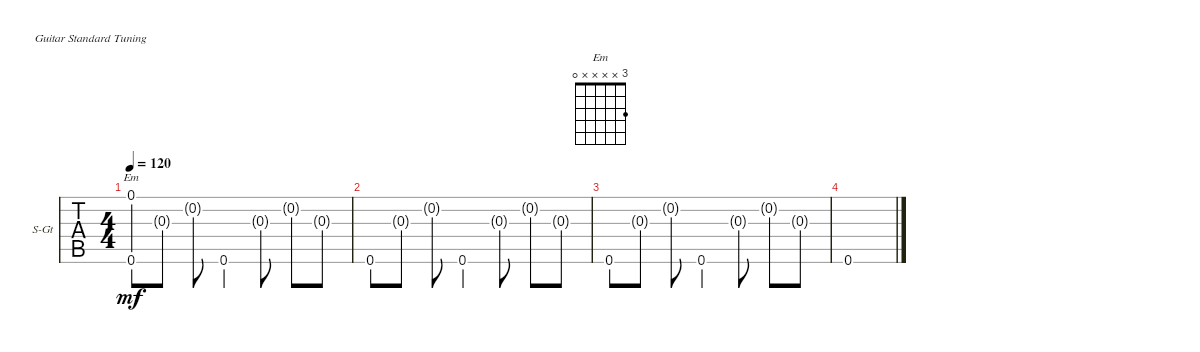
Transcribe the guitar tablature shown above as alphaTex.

\bracketExtendMode groupsimilarinstruments
\firstSystemTrackNameOrientation horizontal
\otherSystemsTrackNameOrientation horizontal
\track ("music.kaminari.info" "S-Gt") {instrument tenorsax}
\staff {tabs}
\tuning (E4 B3 G3 D3 A2 E2)
\displaytranspose 12
\chord ("Em" 3 x x x x 0)
\ts (4 4)
\tempo 120
\clef g2
\ks c
(0.6 0.1).8{ch "Em" dy mf} 0.3{g}.8 0.2{g}.8 0.6.4 0.3{g}.8 0.2{g}.8 0.3{g}.8 |
0.6.8 0.3{g}.8 0.2{g}.8 0.6.4 0.3{g}.8 0.2{g}.8 0.3{g}.8 |
0.6.8 0.3{g}.8 0.2{g}.8 0.6.4 0.3{g}.8 0.2{g}.8 0.3{g}.8 |
0.6.1
